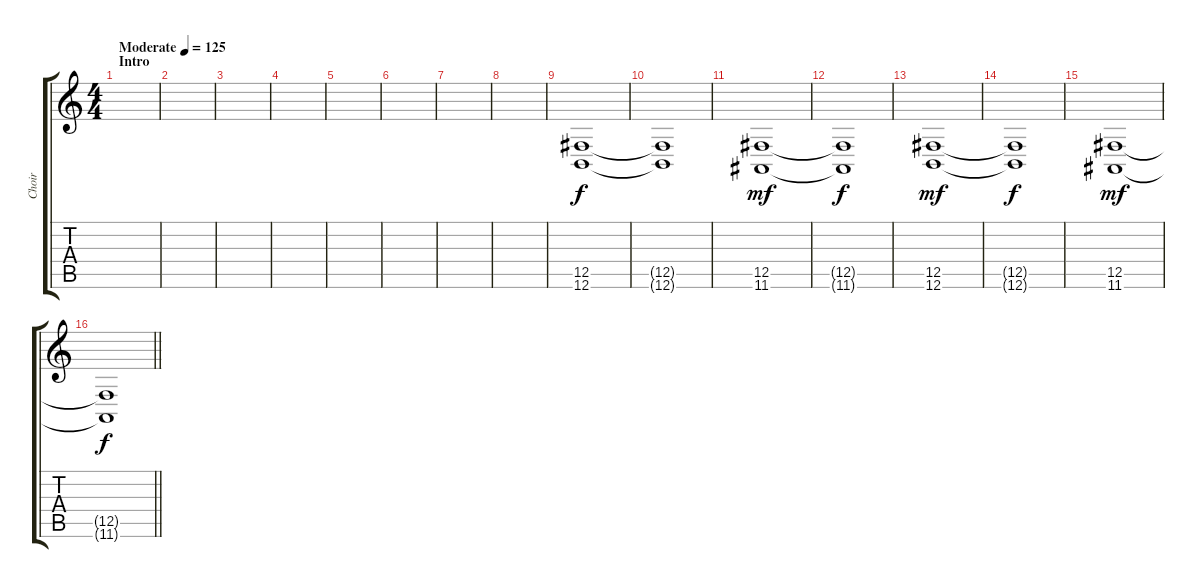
\track ("Choir" "Choir") {instrument pad4choir}
\staff {score tabs}
\tuning (Db4 Ab3 E3 B2 Gb2 B1) {hide}
\ts (4 4)
\section ("" "Intro")
\tempo (125 "Moderate")
\clef g2
\ks c
|
|
|
|
|
|
|
|
(12.5 12.6).1 |
(12.5{t} 12.6{t}).1{dy f} |
(12.5 11.6).1{dy mf} |
(12.5{t} 11.6{t}).1{dy f} |
(12.5 12.6).1{dy mf} |
(12.5{t} 12.6{t}).1{dy f} |
(12.5 11.6).1{dy mf} |
\barLineRight lightlight
(12.5{t} 11.6{t}).1{dy f}
